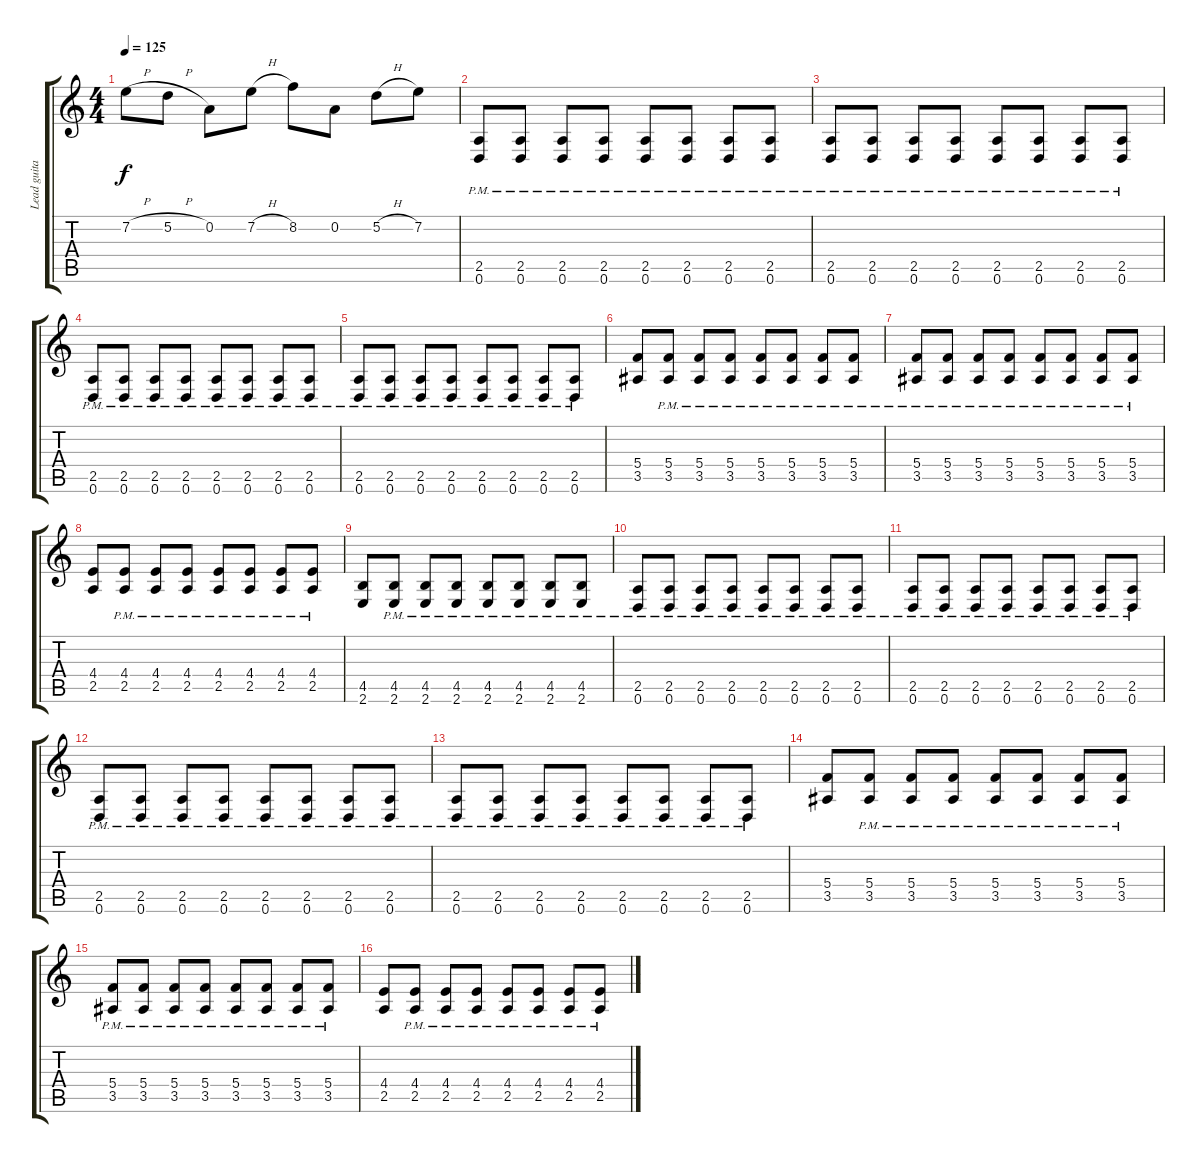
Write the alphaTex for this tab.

\track ("Lead guitar" "Lead guita") {instrument distortionguitar}
\staff {score tabs}
\tuning (D4 A3 F3 C3 G2 D2) {hide}
\ts (4 4)
\tempo 125
\clef g2
\ks c
7.2{h}.8{dy f} 5.2{h}.8 0.2.8 7.2{h}.8 8.2.8 0.2.8 5.2{h}.8 7.2.8 |
(2.5{pm} 0.6{pm}).8 (2.5{pm} 0.6{pm}).8 (2.5{pm} 0.6{pm}).8 (2.5{pm} 0.6{pm}).8 (2.5{pm} 0.6{pm}).8 (2.5{pm} 0.6{pm}).8 (2.5{pm} 0.6{pm}).8 (2.5{pm} 0.6{pm}).8 |
(2.5{pm} 0.6{pm}).8 (2.5{pm} 0.6{pm}).8 (2.5{pm} 0.6{pm}).8 (2.5{pm} 0.6{pm}).8 (2.5{pm} 0.6{pm}).8 (2.5{pm} 0.6{pm}).8 (2.5{pm} 0.6{pm}).8 (2.5{pm} 0.6{pm}).8 |
(2.5{pm} 0.6{pm}).8 (2.5{pm} 0.6{pm}).8 (2.5{pm} 0.6{pm}).8 (2.5{pm} 0.6{pm}).8 (2.5{pm} 0.6{pm}).8 (2.5{pm} 0.6{pm}).8 (2.5{pm} 0.6{pm}).8 (2.5{pm} 0.6{pm}).8 |
(2.5{pm} 0.6{pm}).8 (2.5{pm} 0.6{pm}).8 (2.5{pm} 0.6{pm}).8 (2.5{pm} 0.6{pm}).8 (2.5{pm} 0.6{pm}).8 (2.5{pm} 0.6{pm}).8 (2.5{pm} 0.6{pm}).8 (2.5{pm} 0.6{pm}).8 |
(5.4 3.5).8 (5.4{pm} 3.5{pm}).8 (5.4{pm} 3.5{pm}).8 (5.4{pm} 3.5{pm}).8 (5.4{pm} 3.5{pm}).8 (5.4{pm} 3.5{pm}).8 (5.4{pm} 3.5{pm}).8 (5.4{pm} 3.5{pm}).8 |
(5.4{pm} 3.5{pm}).8 (5.4{pm} 3.5{pm}).8 (5.4{pm} 3.5{pm}).8 (5.4{pm} 3.5{pm}).8 (5.4{pm} 3.5{pm}).8 (5.4{pm} 3.5{pm}).8 (5.4{pm} 3.5{pm}).8 (5.4{pm} 3.5{pm}).8 |
(4.4 2.5).8 (4.4{pm} 2.5{pm}).8 (4.4{pm} 2.5{pm}).8 (4.4{pm} 2.5{pm}).8 (4.4{pm} 2.5{pm}).8 (4.4{pm} 2.5{pm}).8 (4.4{pm} 2.5{pm}).8 (4.4{pm} 2.5{pm}).8 |
(4.5 2.6).8 (4.5{pm} 2.6{pm}).8 (4.5{pm} 2.6{pm}).8 (4.5{pm} 2.6{pm}).8 (4.5{pm} 2.6{pm}).8 (4.5{pm} 2.6{pm}).8 (4.5{pm} 2.6{pm}).8 (4.5{pm} 2.6{pm}).8 |
(2.5{pm} 0.6{pm}).8 (2.5{pm} 0.6{pm}).8 (2.5{pm} 0.6{pm}).8 (2.5{pm} 0.6{pm}).8 (2.5{pm} 0.6{pm}).8 (2.5{pm} 0.6{pm}).8 (2.5{pm} 0.6{pm}).8 (2.5{pm} 0.6{pm}).8 |
(2.5{pm} 0.6{pm}).8 (2.5{pm} 0.6{pm}).8 (2.5{pm} 0.6{pm}).8 (2.5{pm} 0.6{pm}).8 (2.5{pm} 0.6{pm}).8 (2.5{pm} 0.6{pm}).8 (2.5{pm} 0.6{pm}).8 (2.5{pm} 0.6{pm}).8 |
(2.5{pm} 0.6{pm}).8 (2.5{pm} 0.6{pm}).8 (2.5{pm} 0.6{pm}).8 (2.5{pm} 0.6{pm}).8 (2.5{pm} 0.6{pm}).8 (2.5{pm} 0.6{pm}).8 (2.5{pm} 0.6{pm}).8 (2.5{pm} 0.6{pm}).8 |
(2.5{pm} 0.6{pm}).8 (2.5{pm} 0.6{pm}).8 (2.5{pm} 0.6{pm}).8 (2.5{pm} 0.6{pm}).8 (2.5{pm} 0.6{pm}).8 (2.5{pm} 0.6{pm}).8 (2.5{pm} 0.6{pm}).8 (2.5{pm} 0.6{pm}).8 |
(5.4 3.5).8 (5.4{pm} 3.5{pm}).8 (5.4{pm} 3.5{pm}).8 (5.4{pm} 3.5{pm}).8 (5.4{pm} 3.5{pm}).8 (5.4{pm} 3.5{pm}).8 (5.4{pm} 3.5{pm}).8 (5.4{pm} 3.5{pm}).8 |
(5.4{pm} 3.5{pm}).8 (5.4{pm} 3.5{pm}).8 (5.4{pm} 3.5{pm}).8 (5.4{pm} 3.5{pm}).8 (5.4{pm} 3.5{pm}).8 (5.4{pm} 3.5{pm}).8 (5.4{pm} 3.5{pm}).8 (5.4{pm} 3.5{pm}).8 |
(4.4 2.5).8 (4.4{pm} 2.5{pm}).8 (4.4{pm} 2.5{pm}).8 (4.4{pm} 2.5{pm}).8 (4.4{pm} 2.5{pm}).8 (4.4{pm} 2.5{pm}).8 (4.4{pm} 2.5{pm}).8 (4.4{pm} 2.5{pm}).8
